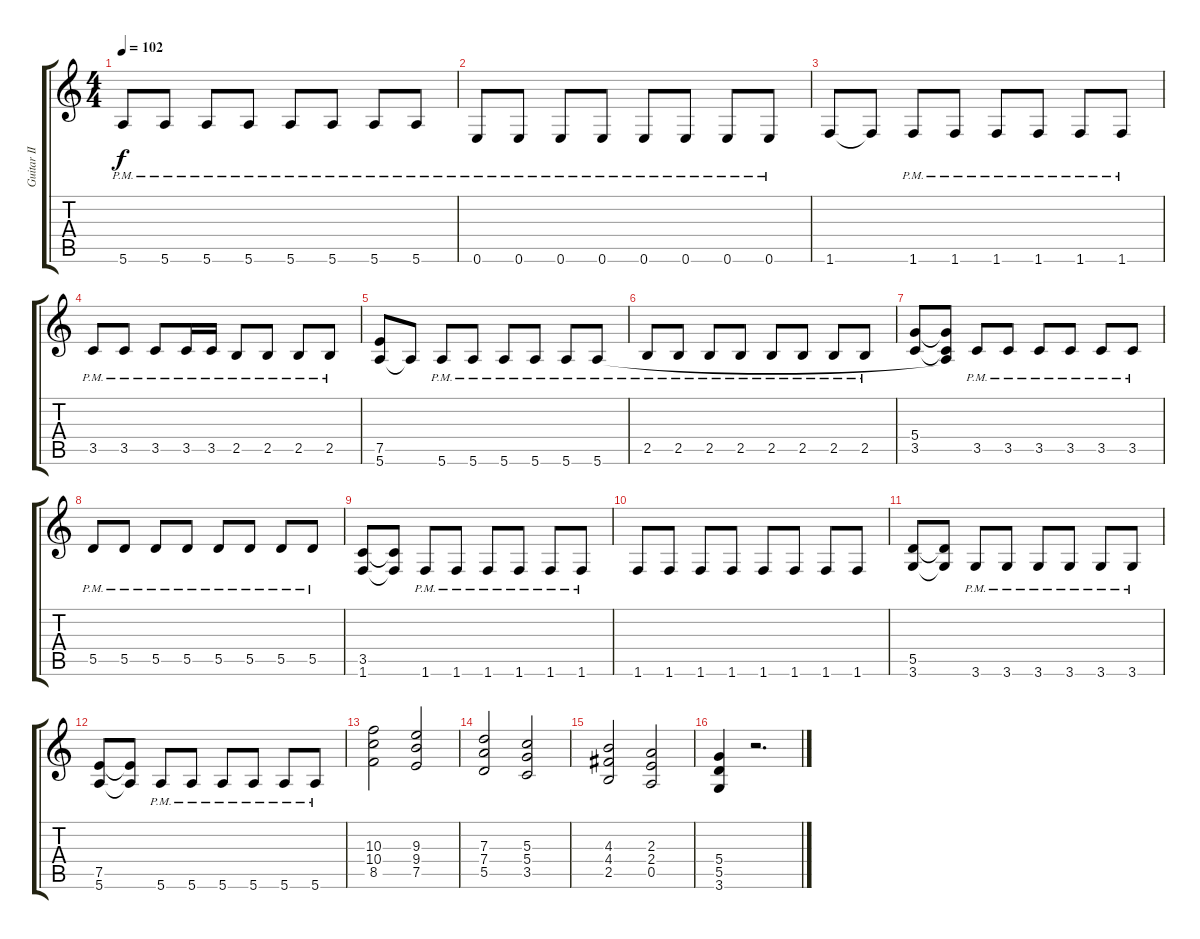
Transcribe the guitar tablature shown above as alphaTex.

\track ("Guitar II" "Guitar II") {instrument distortionguitar}
\staff {score tabs}
\tuning (E4 B3 G3 D3 A2 E2) {hide}
\ts (4 4)
\tempo 102
\clef g2
\ks c
5.6{pm}.8{dy f} 5.6{pm}.8 5.6{pm}.8 5.6{pm}.8 5.6{pm}.8 5.6{pm}.8 5.6{pm}.8 5.6{pm}.8 |
0.6{pm}.8 0.6{pm}.8 0.6{pm}.8 0.6{pm}.8 0.6{pm}.8 0.6{pm}.8 0.6{pm}.8 0.6{pm}.8 |
1.6.8 1.6{t}.8 1.6{pm}.8 1.6{pm}.8 1.6{pm}.8 1.6{pm}.8 1.6{pm}.8 1.6{pm}.8 |
3.5{pm}.8 3.5{pm}.8 3.5{pm}.8 3.5{pm}.16 3.5{pm}.16 2.5{pm}.8 2.5{pm}.8 2.5{pm}.8 2.5{pm}.8 |
(7.5 5.6).8 5.6{t}.8 5.6{pm}.8 5.6{pm}.8 5.6{pm}.8 5.6{pm}.8 5.6{pm}.8 5.6{pm}.8 |
2.5{pm}.8 2.5{pm}.8 2.5{pm}.8 2.5{pm}.8 2.5{pm}.8 2.5{pm}.8 2.5{pm}.8 2.5{pm}.8 |
(5.4 3.5).8 (5.4{t} 3.5{t} 5.6{t}).8 3.5{pm}.8 3.5{pm}.8 3.5{pm}.8 3.5{pm}.8 3.5{pm}.8 3.5{pm}.8 |
5.5{pm}.8 5.5{pm}.8 5.5{pm}.8 5.5{pm}.8 5.5{pm}.8 5.5{pm}.8 5.5{pm}.8 5.5{pm}.8 |
(3.5 1.6).8 (3.5{t} 1.6{t}).8 1.6{pm}.8 1.6{pm}.8 1.6{pm}.8 1.6{pm}.8 1.6{pm}.8 1.6{pm}.8 |
1.6.8 1.6.8 1.6.8 1.6.8 1.6.8 1.6.8 1.6.8 1.6.8 |
(5.5 3.6).8 (5.5{t} 3.6{t}).8 3.6{pm}.8 3.6{pm}.8 3.6{pm}.8 3.6{pm}.8 3.6{pm}.8 3.6{pm}.8 |
(7.5 5.6).8 (7.5{t} 5.6{t}).8 5.6{pm}.8 5.6{pm}.8 5.6{pm}.8 5.6{pm}.8 5.6{pm}.8 5.6{pm}.8 |
(10.3 10.4 8.5).2 (9.3 9.4 7.5).2 |
(7.3 7.4 5.5).2 (5.3 5.4 3.5).2 |
(4.3 4.4 2.5).2 (2.3 2.4 0.5).2 |
(5.4 5.5 3.6).4 r.2{d}
